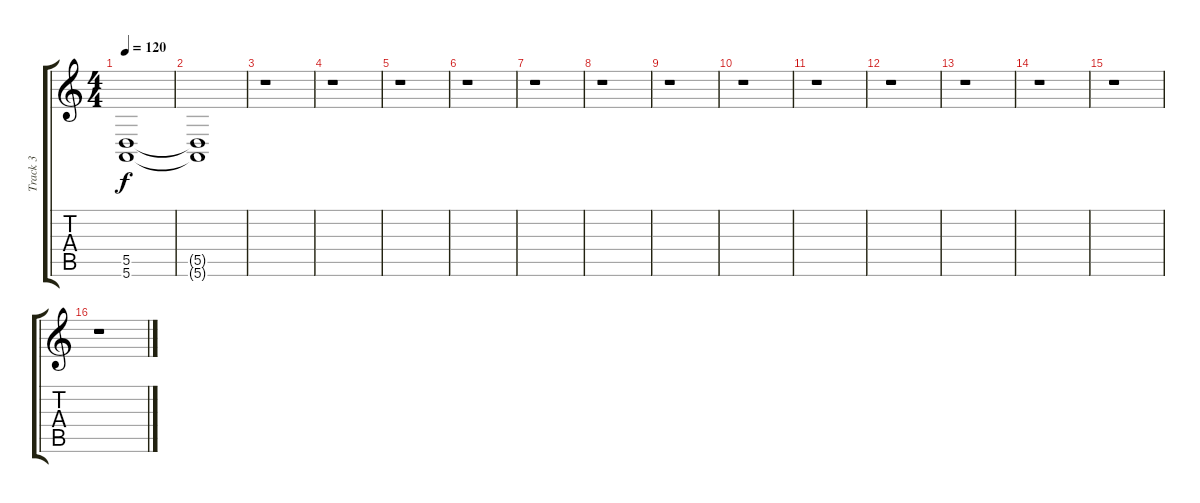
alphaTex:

\track ("Track 3" "Track 3") {instrument stringensemble1}
\staff {score tabs}
\tuning (E4 B3 G3 D3 A2 E2) {hide}
\ts (4 4)
\tempo 120
\clef g2
\ks c
(5.5{t} 5.6{t}).1{dy f} |
(5.5{t} 5.6{t}).1 |
r.1 |
r.1 |
r.1 |
r.1 |
r.1 |
r.1 |
r.1 |
r.1 |
r.1 |
r.1 |
r.1 |
r.1 |
r.1 |
r.1
